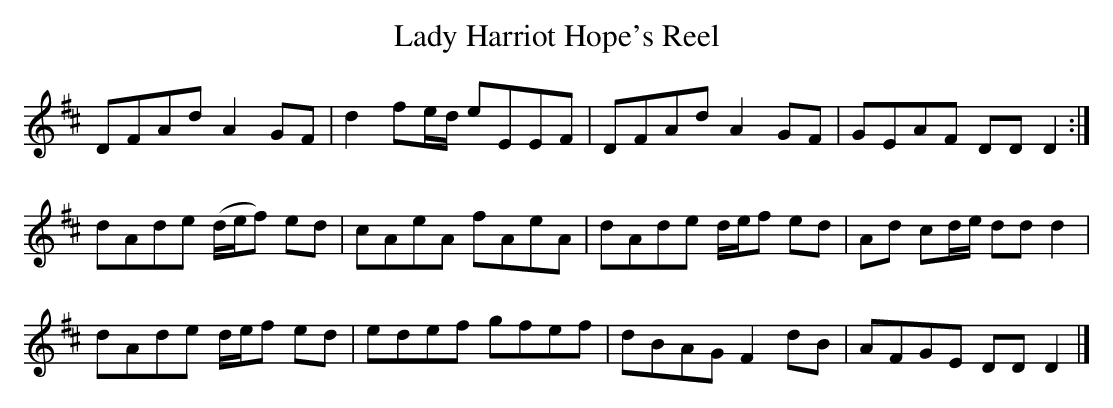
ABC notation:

X:1
T:Lady Harriot Hope's Reel
M:C|
L:1/8
M:1/2=128
K:D
DFAd  A2     GF|d2fe/d/ eEEF|DFAd A2    GF|GEAF     DDD2:|
dAde (d/e/f) ed|cAeA    fAeA|dAde d/e/f ed|Ad cd/e/ ddd2 |
dAde  d/e/f  ed|edef    gfef|dBAG F2    dB|AFGE     DDD2|]
